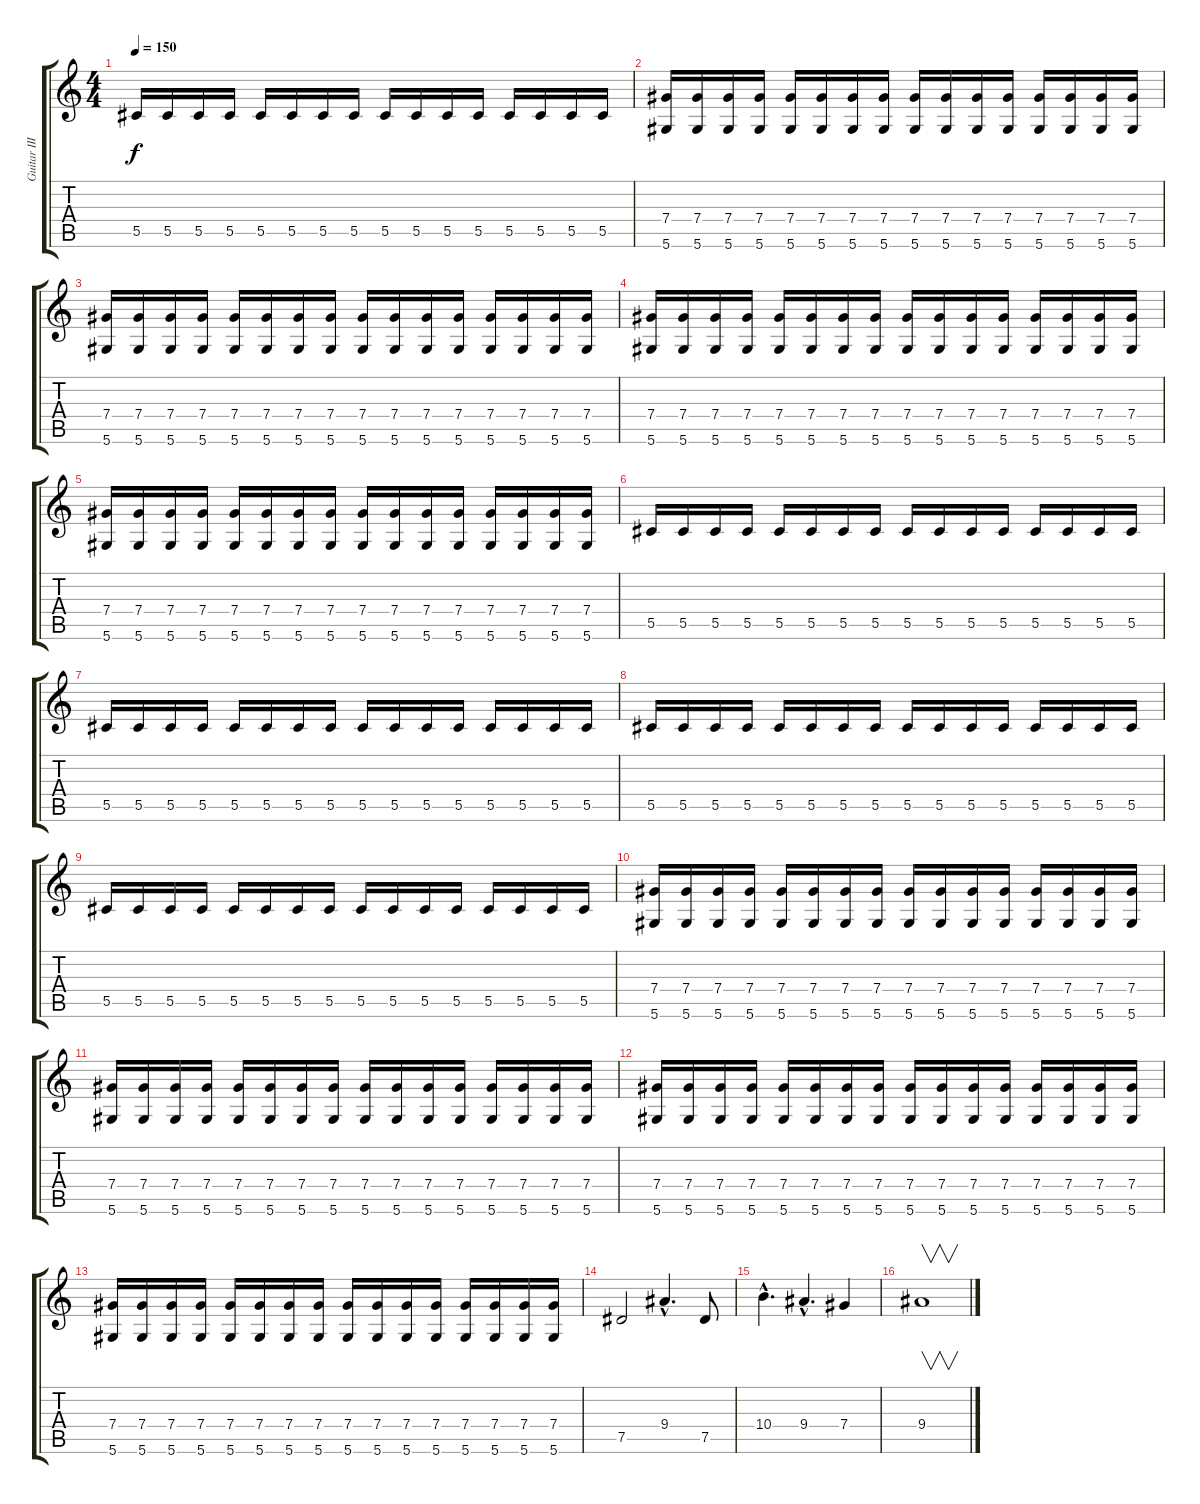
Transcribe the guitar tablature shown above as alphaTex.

\track ("Guitar III" "Guitar III") {instrument distortionguitar}
\staff {score tabs}
\tuning (Eb4 Bb3 Gb3 Db3 Ab2 Eb2) {hide}
\ts (4 4)
\tempo 150
\clef g2
\ks c
5.5.16{dy f} 5.5.16 5.5.16 5.5.16 5.5.16 5.5.16 5.5.16 5.5.16 5.5.16 5.5.16 5.5.16 5.5.16 5.5.16 5.5.16 5.5.16 5.5.16 |
(7.4 5.6).16 (7.4 5.6).16 (7.4 5.6).16 (7.4 5.6).16 (7.4 5.6).16 (7.4 5.6).16 (7.4 5.6).16 (7.4 5.6).16 (7.4 5.6).16 (7.4 5.6).16 (7.4 5.6).16 (7.4 5.6).16 (7.4 5.6).16 (7.4 5.6).16 (7.4 5.6).16 (7.4 5.6).16 |
(7.4 5.6).16 (7.4 5.6).16 (7.4 5.6).16 (7.4 5.6).16 (7.4 5.6).16 (7.4 5.6).16 (7.4 5.6).16 (7.4 5.6).16 (7.4 5.6).16 (7.4 5.6).16 (7.4 5.6).16 (7.4 5.6).16 (7.4 5.6).16 (7.4 5.6).16 (7.4 5.6).16 (7.4 5.6).16 |
(7.4 5.6).16 (7.4 5.6).16 (7.4 5.6).16 (7.4 5.6).16 (7.4 5.6).16 (7.4 5.6).16 (7.4 5.6).16 (7.4 5.6).16 (7.4 5.6).16 (7.4 5.6).16 (7.4 5.6).16 (7.4 5.6).16 (7.4 5.6).16 (7.4 5.6).16 (7.4 5.6).16 (7.4 5.6).16 |
(7.4 5.6).16 (7.4 5.6).16 (7.4 5.6).16 (7.4 5.6).16 (7.4 5.6).16 (7.4 5.6).16 (7.4 5.6).16 (7.4 5.6).16 (7.4 5.6).16 (7.4 5.6).16 (7.4 5.6).16 (7.4 5.6).16 (7.4 5.6).16 (7.4 5.6).16 (7.4 5.6).16 (7.4 5.6).16 |
5.5.16 5.5.16 5.5.16 5.5.16 5.5.16 5.5.16 5.5.16 5.5.16 5.5.16 5.5.16 5.5.16 5.5.16 5.5.16 5.5.16 5.5.16 5.5.16 |
5.5.16 5.5.16 5.5.16 5.5.16 5.5.16 5.5.16 5.5.16 5.5.16 5.5.16 5.5.16 5.5.16 5.5.16 5.5.16 5.5.16 5.5.16 5.5.16 |
5.5.16 5.5.16 5.5.16 5.5.16 5.5.16 5.5.16 5.5.16 5.5.16 5.5.16 5.5.16 5.5.16 5.5.16 5.5.16 5.5.16 5.5.16 5.5.16 |
5.5.16 5.5.16 5.5.16 5.5.16 5.5.16 5.5.16 5.5.16 5.5.16 5.5.16 5.5.16 5.5.16 5.5.16 5.5.16 5.5.16 5.5.16 5.5.16 |
(7.4 5.6).16 (7.4 5.6).16 (7.4 5.6).16 (7.4 5.6).16 (7.4 5.6).16 (7.4 5.6).16 (7.4 5.6).16 (7.4 5.6).16 (7.4 5.6).16 (7.4 5.6).16 (7.4 5.6).16 (7.4 5.6).16 (7.4 5.6).16 (7.4 5.6).16 (7.4 5.6).16 (7.4 5.6).16 |
(7.4 5.6).16 (7.4 5.6).16 (7.4 5.6).16 (7.4 5.6).16 (7.4 5.6).16 (7.4 5.6).16 (7.4 5.6).16 (7.4 5.6).16 (7.4 5.6).16 (7.4 5.6).16 (7.4 5.6).16 (7.4 5.6).16 (7.4 5.6).16 (7.4 5.6).16 (7.4 5.6).16 (7.4 5.6).16 |
(7.4 5.6).16 (7.4 5.6).16 (7.4 5.6).16 (7.4 5.6).16 (7.4 5.6).16 (7.4 5.6).16 (7.4 5.6).16 (7.4 5.6).16 (7.4 5.6).16 (7.4 5.6).16 (7.4 5.6).16 (7.4 5.6).16 (7.4 5.6).16 (7.4 5.6).16 (7.4 5.6).16 (7.4 5.6).16 |
(7.4 5.6).16 (7.4 5.6).16 (7.4 5.6).16 (7.4 5.6).16 (7.4 5.6).16 (7.4 5.6).16 (7.4 5.6).16 (7.4 5.6).16 (7.4 5.6).16 (7.4 5.6).16 (7.4 5.6).16 (7.4 5.6).16 (7.4 5.6).16 (7.4 5.6).16 (7.4 5.6).16 (7.4 5.6).16 |
7.5.2 9.4{hac}.4{d} 7.5.8 |
10.4{hac}.4{d} 9.4{hac}.4{d} 7.4.4 |
9.4.1{v}
